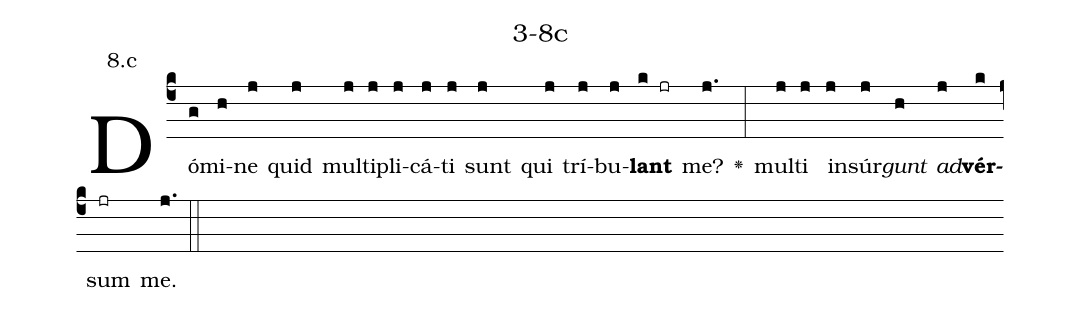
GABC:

name: 3-8c;
annotation: 8.c;
%%
(c4)Dó(g)mi(h)ne(j) quid(j) mul(j)ti(j)pli(j)cá(j)ti(j) sunt(j) qui(j) trí(j)bu(j)<b>lant</b>(k jr) me?(j.) <v>\greheightstar</v>(:) mul(j)ti(j) in(j)súr(j)<i>gunt</i>(h) <i>ad</i>(j)<b>vér</b>(k)sum(jr) me.(j.) (::)


%E(j) u(j) o(h) u(j) a(k) e.(j.) (::)
